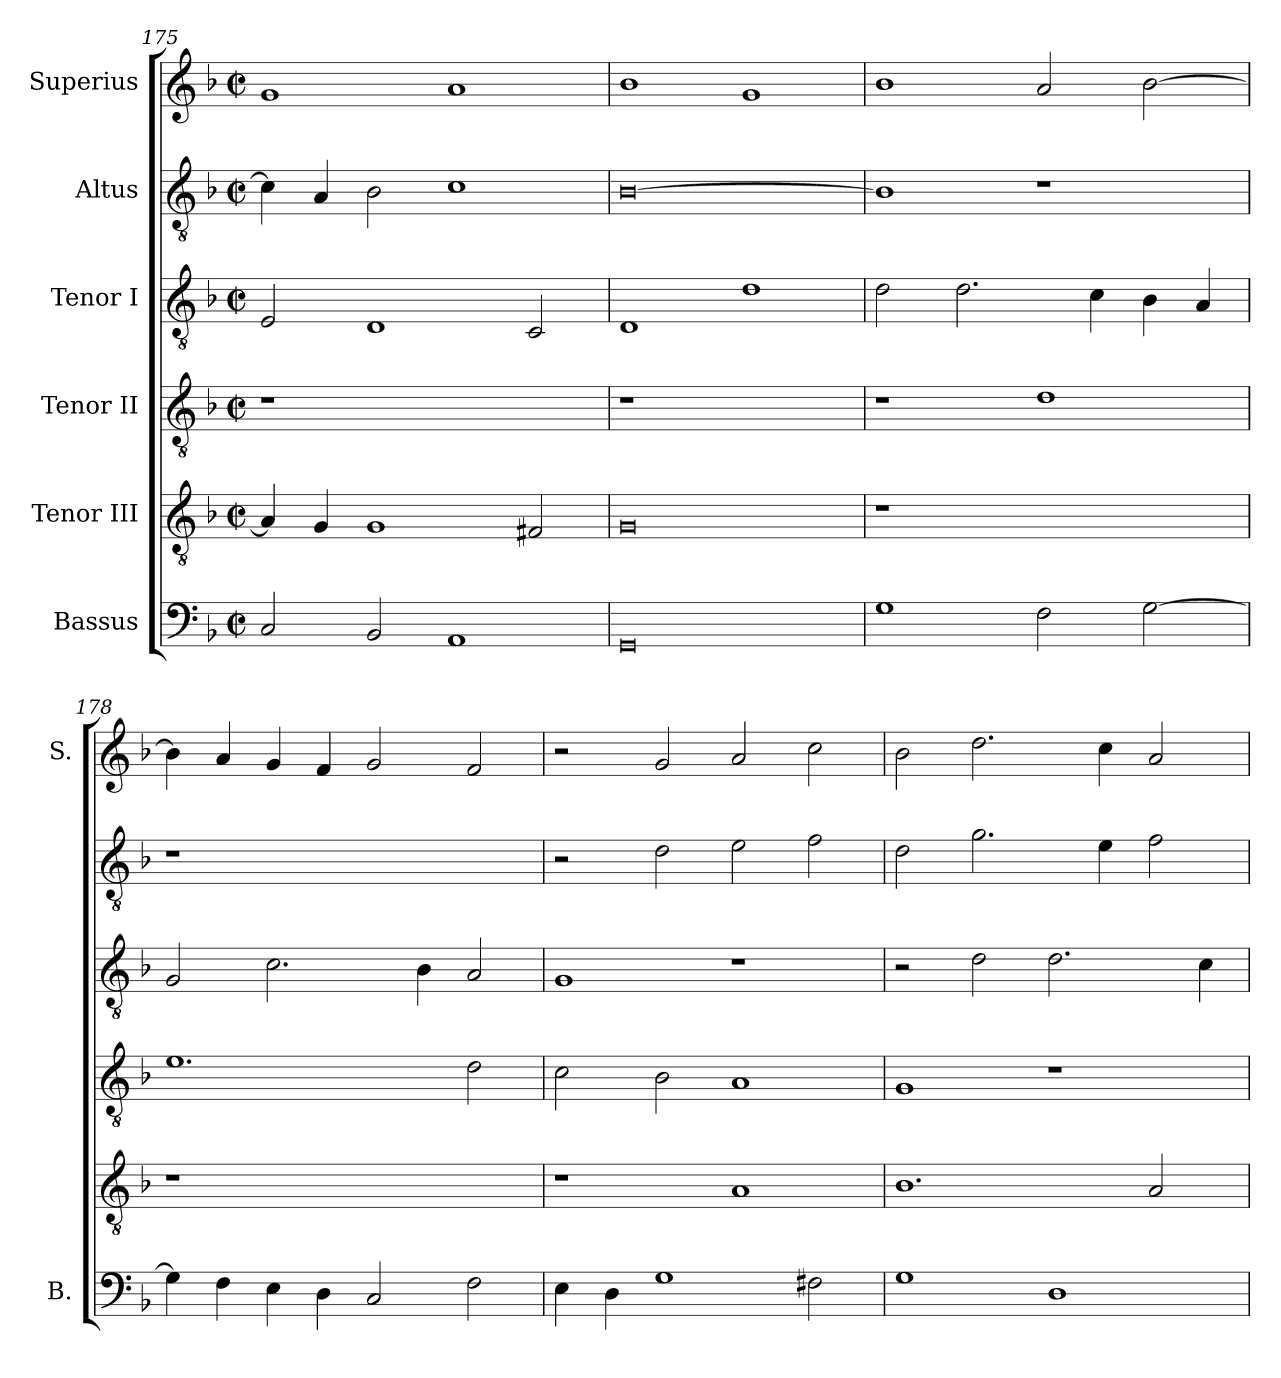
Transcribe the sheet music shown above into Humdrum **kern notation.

**kern	**kern	**kern	**kern	**kern	**kern
*part6	*part5	*part4	*part3	*part2	*part1
*staff6	*staff5	*staff4	*staff3	*staff2	*staff1
*I"Bassus	*I"Tenor III	*I"Tenor II	*I"Tenor I	*I"Altus	*I"Superius
*I'B.	*	*	*	*	*I'S.
*clefF4	*clefGv2	*clefGv2	*clefGv2	*clefGv2	*clefG2
*	*ITrd7c12	*ITrd7c12	*ITrd7c12	*ITrd7c12	*
*k[b-]	*k[b-]	*k[b-]	*k[b-]	*k[b-]	*k[b-]
*F:	*F:	*F:	*F:	*F:	*F:
*M2/2	*M2/2	*M2/2	*M2/2	*M2/2	*M2/2
*met(c|)	*met(c|)	*met(c|)	*met(c|)	*met(c|)	*met(c|)
=175	=175	=175	=175	=175	=175
!	!	!LO:N:vis=1	!	!	!
2Ci/	4AAi/]	1r	2EEi/	4Ci\]	1gi
.	4GGi/	.	.	4AAi/	.
2BB-i/	1GGi	.	1DDi	2BB-i\	.
1AAi	.	1ryy	.	1Ci	1ai
.	2FF#Xi/	.	2CCi/	.	.
=176	=176	=176	=176	=176	=176
!	!	!LO:N:vis=1	!	!	!
0GGi	0GGi	1r	1DDi	[>0BB-i	1b-i
.	.	1ryy	1Di	.	1gi
=177	=177	=177	=177	=177	=177
!	!LO:N:vis=1	!	!	!	!
1Gi	1r	1r	2Di\	1BB-i]	1b-i
.	.	.	2.Di\	.	.
2Fi\	1ryy	1Di	.	1r	2ai/
.	.	.	4Ci\	.	.
[>2Gi\	.	.	4BB-i\	.	[>2b-i\
.	.	.	4AAi/	.	.
!!LO:PB:g=z
=178	=178	=178	=178	=178	=178
!	!LO:N:vis=1	!	!	!LO:N:vis=1	!
4Gi\]	1r	1.Ei	2GGi/	1r	4b-i\]
4Fi\	.	.	.	.	4ai/
4Ei\	.	.	2.Ci\	.	4gi/
4Di\	.	.	.	.	4fi/
2Ci/	1ryy	.	.	1ryy	2gi/
.	.	.	4BB-i\	.	.
2Fi\	.	2Di\	2AAi/	.	2fi/
=179	=179	=179	=179	=179	=179
4Ei\	1r	2Ci\	1GGi	2r	2r
4Di\	.	.	.	.	.
1Gi	.	2BB-i\	.	2Di\	2gi/
.	1AAi	1AAi	1r	2Ei\	2ai/
2F#Xi\	.	.	.	2Fi\	2cci\
=180	=180	=180	=180	=180	=180
1Gi	1.BB-i	1GGi	2r	2Di\	2b-i\
.	.	.	2Di\	2.Gi\	2.ddi\
1Di	.	1r	2.Di\	.	.
.	.	.	.	4Ei\	4cci\
.	2AAi/	.	.	2Fi\	2ai/
.	.	.	4Ci\	.	.
=	=	=	=	=	=
*-	*-	*-	*-	*-	*-
